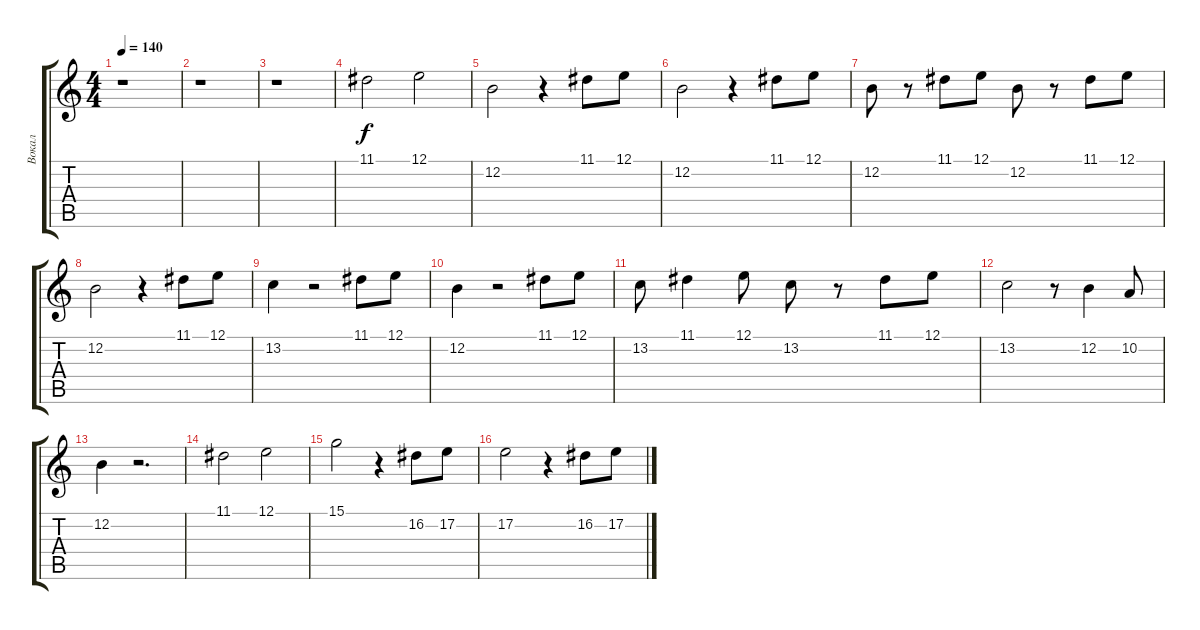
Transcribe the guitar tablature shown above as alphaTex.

\track ("Вокал" "Вокал") {instrument trumpet}
\staff {score tabs}
\tuning (E4 B3 G3 D3 A2 E2) {hide}
\ts (4 4)
\tempo 140
\clef g2
\ks c
r.1{dy f} |
r.1 |
r.1 |
11.1.2 12.1.2 |
12.2.2 r.4 11.1.8 12.1.8 |
12.2.2 r.4 11.1.8 12.1.8 |
12.2.8 r.8 11.1.8 12.1.8 12.2.8 r.8 11.1.8 12.1.8 |
12.2.2 r.4 11.1.8 12.1.8 |
13.2.4 r.2 11.1.8 12.1.8 |
12.2.4 r.2 11.1.8 12.1.8 |
13.2.8 11.1.4 12.1.8 13.2.8 r.8 11.1.8 12.1.8 |
13.2.2 r.8 12.2.4 10.2.8 |
12.2.4 r.2{d} |
11.1.2 12.1.2 |
15.1.2 r.4 16.2.8 17.2.8 |
17.2.2 r.4 16.2.8 17.2.8
